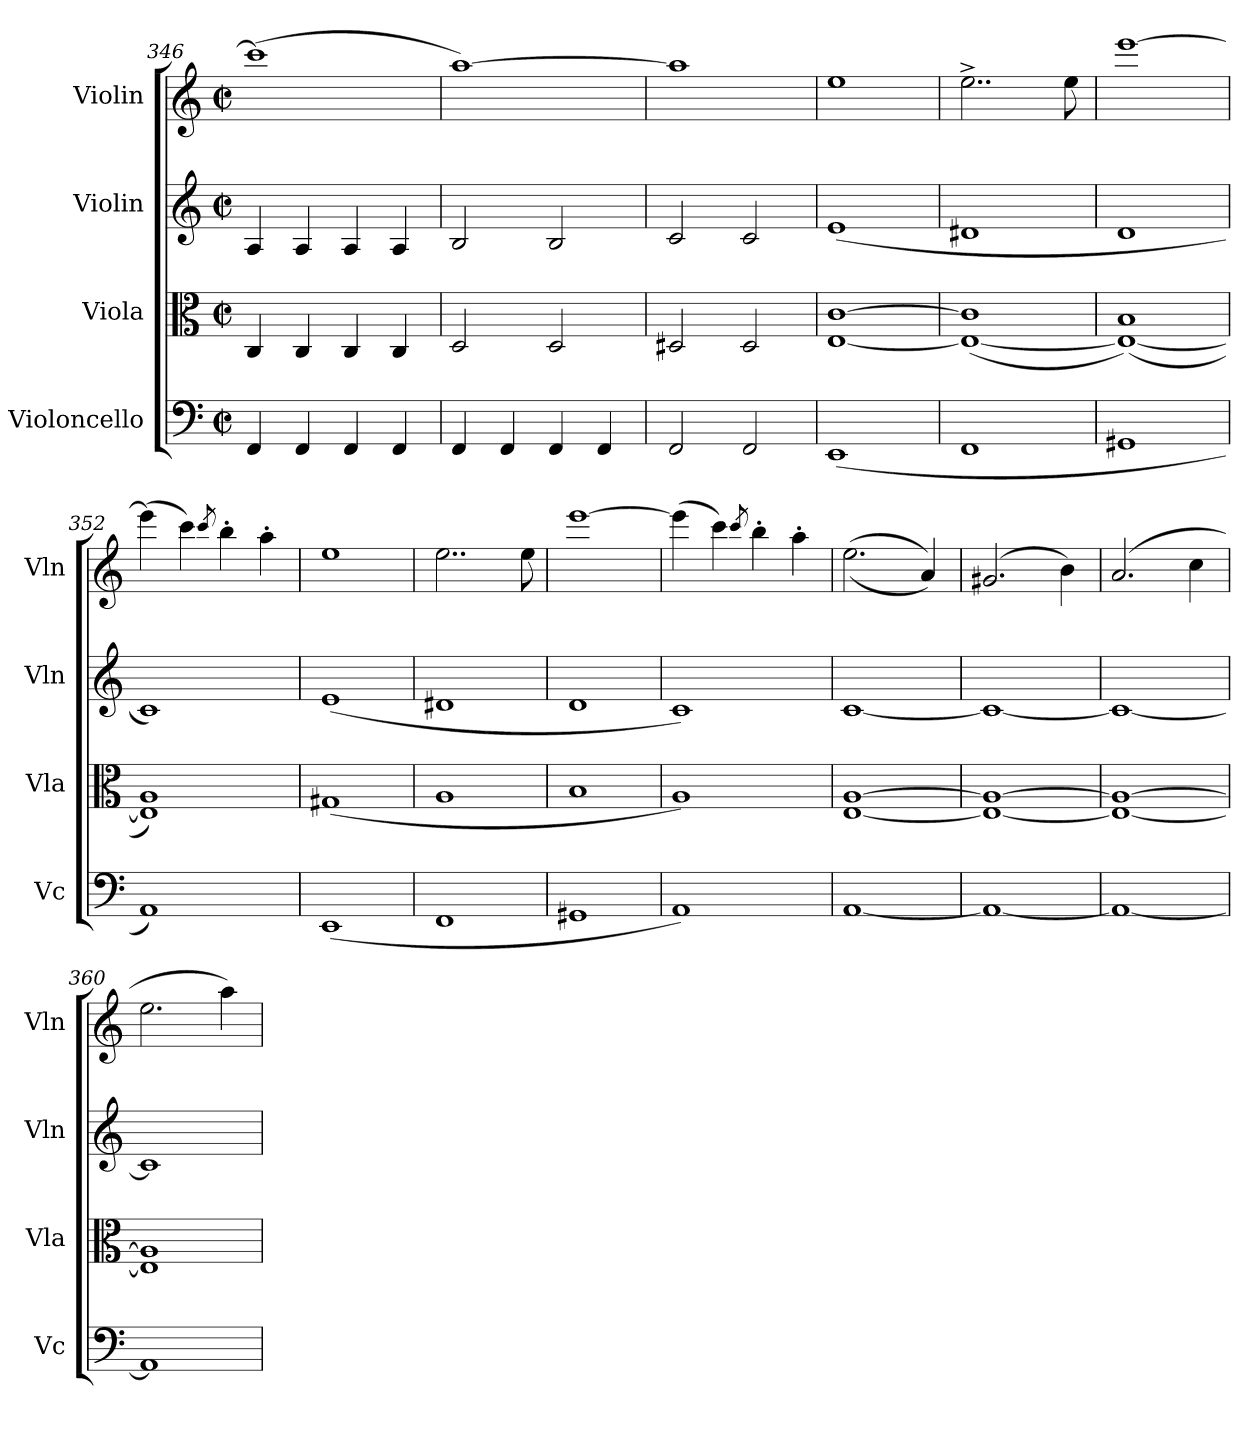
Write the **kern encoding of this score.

**kern	**kern	**kern	**kern
*part4	*part3	*part2	*part1
*staff4	*staff3	*staff2	*staff1
*I"Violoncello	*I"Viola	*I"Violin	*I"Violin
*I'Vc	*I'Vla	*I'Vln	*I'Vln
*clefF4	*clefC3	*clefG2	*clefG2
*k[]	*k[]	*k[]	*k[]
*M2/2	*M2/2	*M2/2	*M2/2
*met(c|)	*met(c|)	*met(c|)	*met(c|)
=346	=346	=346	=346
4FF/	4C/	4A/	(>1ccc]
4FF/	4C/	4A/	.
4FF/	4C/	4A/	.
4FF/	4C/	4A/	.
=347	=347	=347	=347
4FF/	2D/	2B/	[1aa)
4FF/	.	.	.
4FF/	2D/	2B/	.
4FF/	.	.	.
=348	=348	=348	=348
2FF/	2D#X/	2c/	1aa]
2FF/	2D#/	2c/	.
=349	=349	=349	=349
(1EE	[1E [1c	(1e	1ee
=350	=350	=350	=350
1FF	(1E_ 1c]	1d#X	2..ee^\
.	.	.	8ee\
=351	=351	=351	=351
1GG#X	(>1E_ 1B)	1d	[1eee
=352	=352	=352	=352
1AA)	1E] 1A)	1c)	(4eee\]
.	.	.	4ccc\)
.	.	.	8qccc/
.	.	.	4bb'\
.	.	.	4aa'\
=353	=353	=353	=353
(1EE	(1G#X	(1e	1ee
=354	=354	=354	=354
1FF	1A	1d#X	2..ee\
.	.	.	8ee\
=355	=355	=355	=355
1GG#X	1B	1d	[1eee
=356	=356	=356	=356
1AA)	1A)	1c)	(4eee\]
.	.	.	4ccc\)
.	.	.	8qccc/
.	.	.	4bb'\
.	.	.	4aa'\
=357	=357	=357	=357
[1AA	[1E [1A	[1c	((2.ee\
.	.	.	4a/))
=358	=358	=358	=358
1AA_	1E_ 1A_	1c_	(2.g#X/
.	.	.	4b\)
=359	=359	=359	=359
1AA_	1E_ 1A_	1c_	(2.a/
.	.	.	4cc\
=360	=360	=360	=360
1AA]	1E] 1A]	1c]	2.ee\
.	.	.	4aa\)
=	=	=	=
*-	*-	*-	*-
